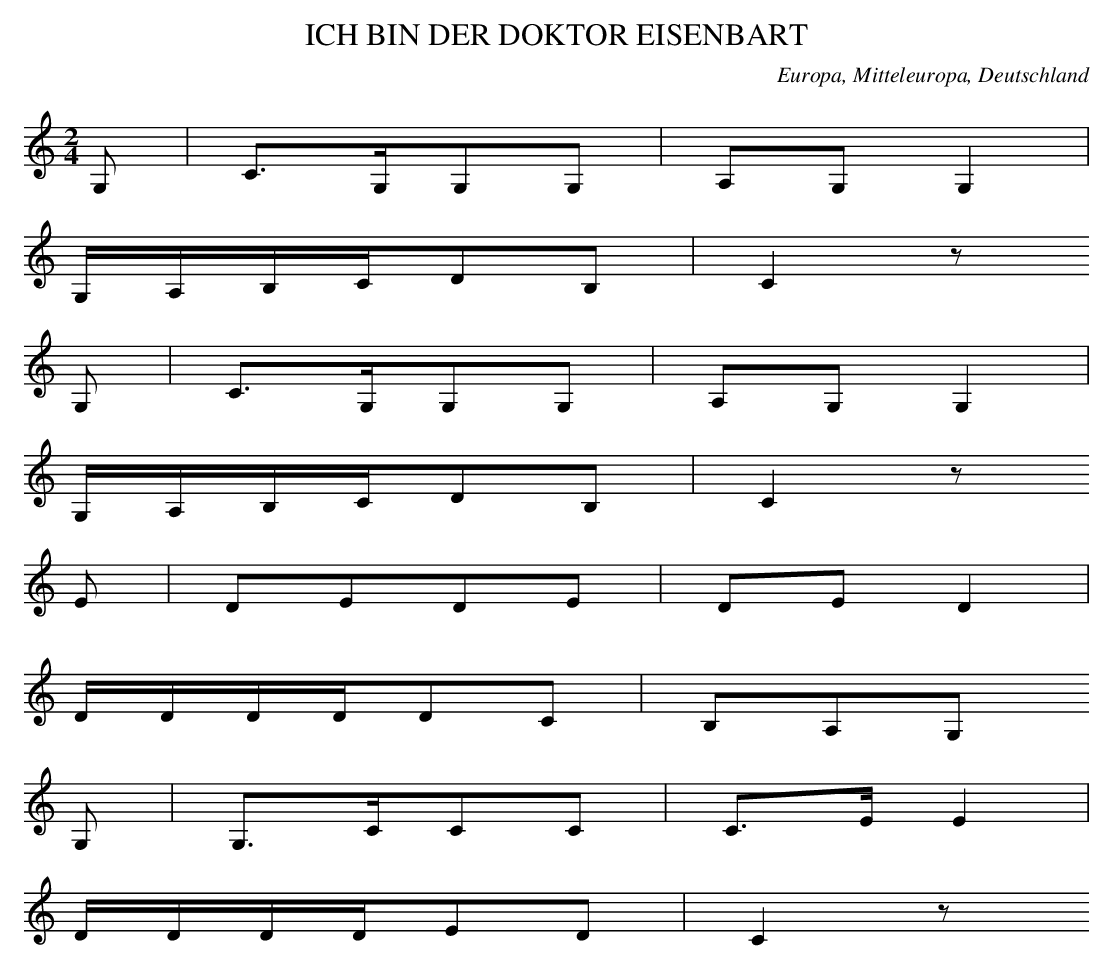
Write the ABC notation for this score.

X:1
T: ICH BIN DER DOKTOR EISENBART
O: Europa, Mitteleuropa, Deutschland
M: 2/4
L: 1/16
K: C
G,2 | C3G,G,2G,2 | A,2G,2G,4 |
G,A,B,CD2B,2 | C4z2
G,2 | C3G,G,2G,2 | A,2G,2G,4 |
G,A,B,CD2B,2 | C4z2
E2 | D2E2D2E2 | D2E2D4 |
DDDDD2C2 | B,2A,2G,2
G,2 | G,3CC2C2 | C3EE4 |
DDDDE2D2 | C4z2
